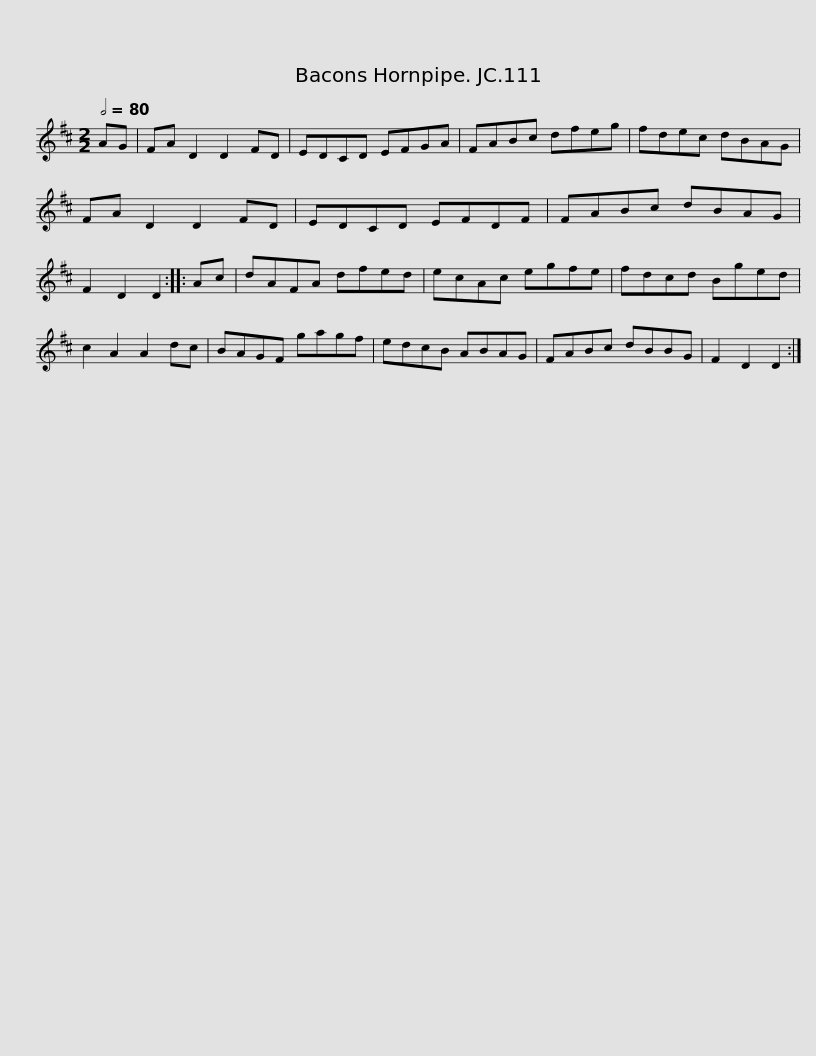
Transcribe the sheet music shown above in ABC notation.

X:1
L:1/8
Q:1/2=80
M:2/2
I:linebreak $
K:D
V:1 treble
V:1
 AG | FA D2 D2 FD | EDCD EFGA | FABc dfeg | fdec dBAG |$ %5
 FA D2 D2 FD | EDCD EFDF | FABc dBAG | F2 D2 D2 ::$ Ac | %10
 dAFA dfed | ecAc egfe | fdcd Bged | c2 A2 A2 dc |$ BAGF gagf | %15
 edcB ABAG | FABc dBBG | F2 D2 D2 :| %18
